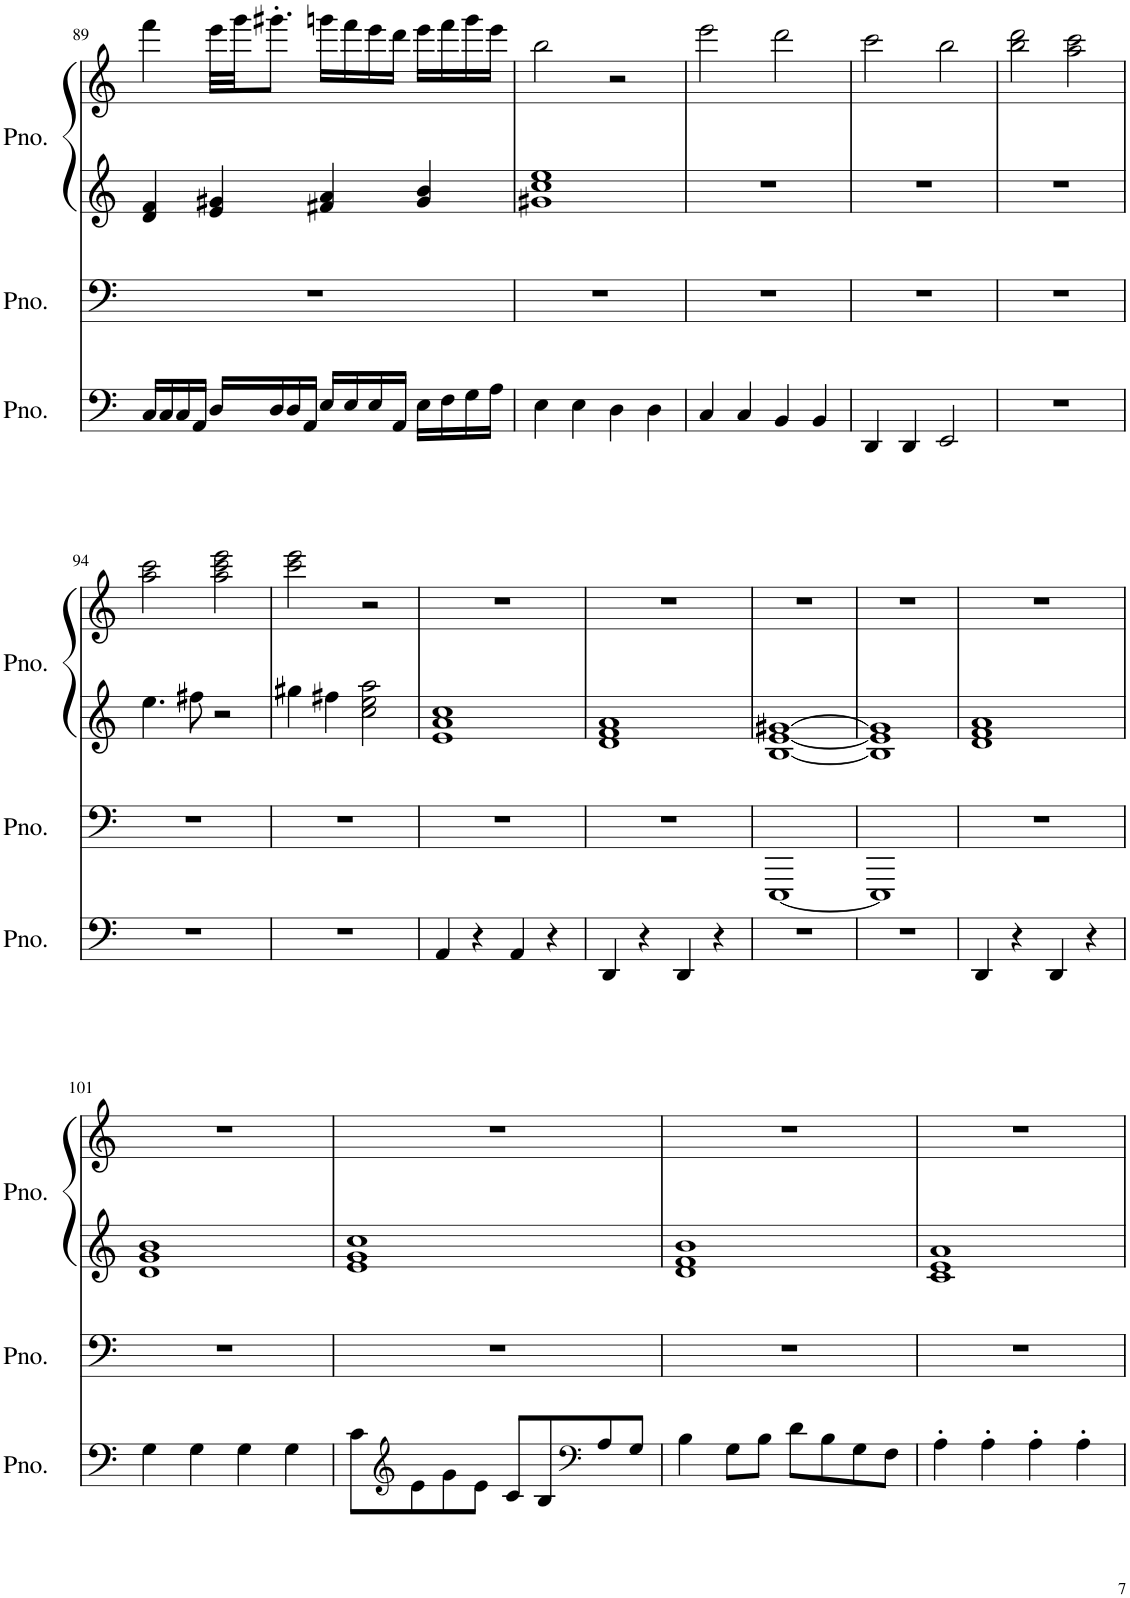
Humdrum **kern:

**kern	**kern	**kern	**kern
*part3	*part2	*part1	*part1
*staff4	*staff3	*staff2	*staff1
*I"Piano	*I"Piano	*I"Piano	*
*I'Pno.	*I'Pno.	*I'Pno.	*
!!LO:PB:g=z
*clefF4	*clefF4	*clefG2	*clefG2
*k[]	*k[]	*k[]	*k[]
*M4/4	*M4/4	*M4/4	*M4/4
=89	=89	=89	=89
16C/LL	1r	4d/ 4f/	4fff\
16C/	.	.	.
16C/	.	.	.
16AA/JJ	.	.	.
16D/LL	.	4e/ 4g#X/	32eee\LLL
.	.	.	32ggg\JJ
16D/	.	.	8.ggg#X'\J
16D/	.	.	.
16AA/JJ	.	.	.
16E/LL	.	4f#X/ 4a/	16gggn\LL
16E/	.	.	16fff\
16E/	.	.	16eee\
16AA/JJ	.	.	16ddd\JJ
16E\LL	.	4g#/ 4b/	16eee\LL
16F\	.	.	16fff\
16G\	.	.	16ggg\
16A\JJ	.	.	16eee\JJ
=90	=90	=90	=90
4E\	1r	1g#X 1cc 1ee	2bb\
4E\	.	.	.
4D\	.	.	2r
4D\	.	.	.
=91	=91	=91	=91
4C/	1r	1r	2eee\
4C/	.	.	.
4BB/	.	.	2ddd\
4BB/	.	.	.
=92	=92	=92	=92
4DD/	1r	1r	2ccc\
4DD/	.	.	.
2EE/	.	.	2bb\
=93	=93	=93	=93
1r	1r	1r	2bb\ 2ddd\
.	.	.	2aa\ 2ccc\
!!LO:LB:g=z
=94	=94	=94	=94
1r	1r	4.ee\	2aa\ 2ccc\
.	.	8ff#X\	.
.	.	2r	2aa\ 2ccc\ 2eee\
=95	=95	=95	=95
1r	1r	4gg#X\	2ccc\ 2eee\
.	.	4ff#X\	.
.	.	2cc\ 2ee\ 2aa\	2r
=96	=96	=96	=96
4AA/	1r	1e 1a 1cc	1r
4r	.	.	.
4AA/	.	.	.
4r	.	.	.
=97	=97	=97	=97
4DD/	1r	1d 1f 1a	1r
4r	.	.	.
4DD/	.	.	.
4r	.	.	.
=98	=98	=98	=98
1r	[1EEE	[1B [1e [1g#X	1r
=99	=99	=99	=99
1r	1EEE]	1B] 1e] 1g#]	1r
=100	=100	=100	=100
4DD/	1r	1d 1f 1a	1r
4r	.	.	.
4DD/	.	.	.
4r	.	.	.
!!LO:LB:g=z
=101	=101	=101	=101
4G\	1r	1d 1g 1b	1r
4G\	.	.	.
4G\	.	.	.
4G\	.	.	.
=102	=102	=102	=102
8c\L	1r	1e 1g 1cc	1r
*clefG2	*	*	*
8e\	.	.	.
8g\	.	.	.
8e\J	.	.	.
8c/L	.	.	.
8B/	.	.	.
*clefF4	*	*	*
8A/	.	.	.
8G/J	.	.	.
=103	=103	=103	=103
4B\	1r	1d 1f 1b	1r
8G\L	.	.	.
8B\J	.	.	.
8d\L	.	.	.
8B\	.	.	.
8G\	.	.	.
8F\J	.	.	.
=104	=104	=104	=104
4A'\	1r	1c 1e 1a	1r
4A'\	.	.	.
4A'\	.	.	.
4A'\	.	.	.
=	=	=	=
*-	*-	*-	*-
